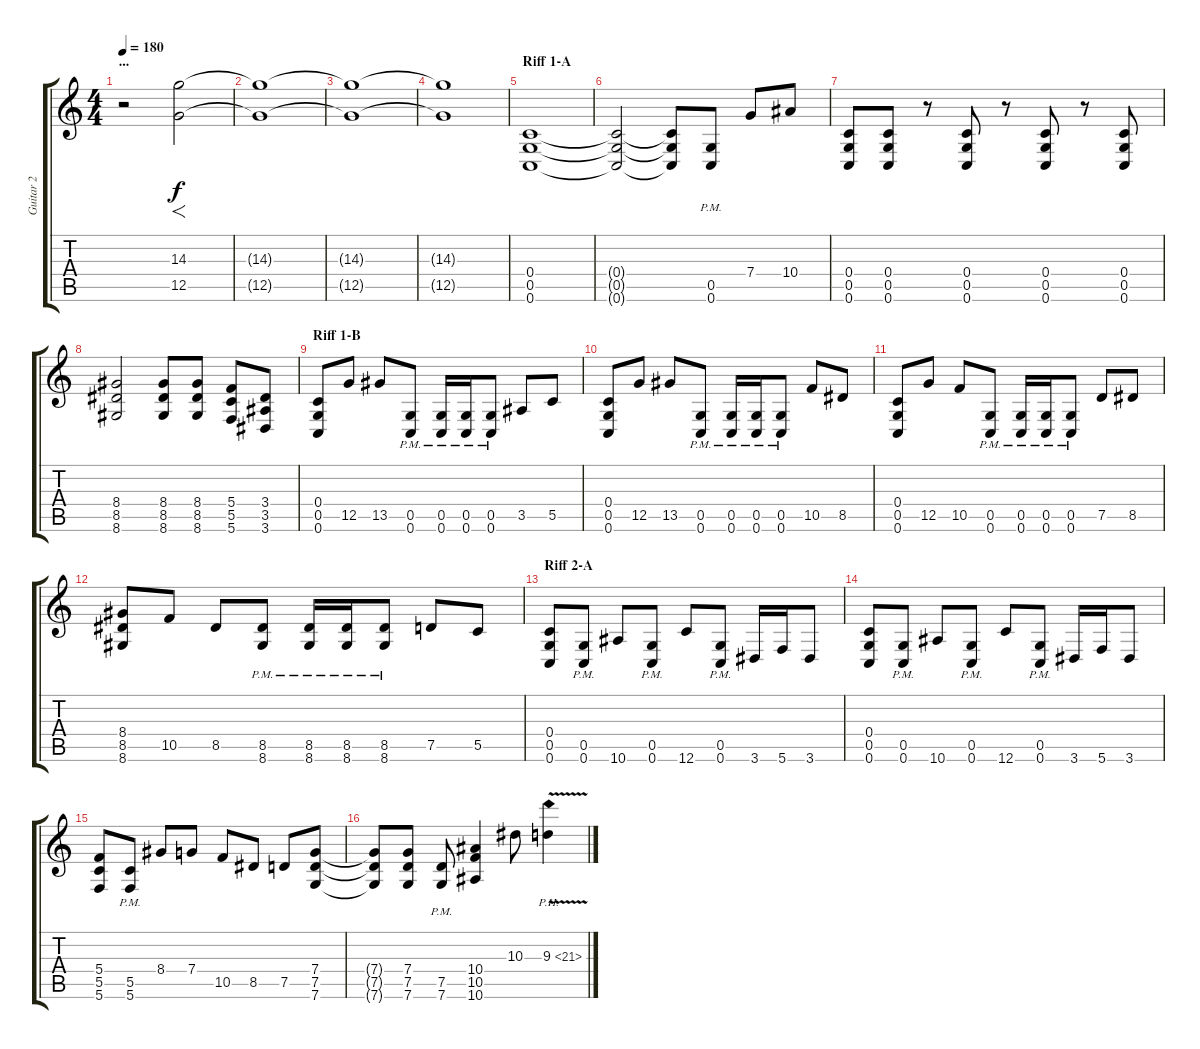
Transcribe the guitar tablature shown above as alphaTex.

\track ("Guitar 2" "Guitar 2") {instrument distortionguitar}
\staff {score tabs}
\tuning (D4 A3 F3 C3 G2 C2) {hide}
\ts (4 4)
\section ("" "...")
\tempo 180
\clef g2
\ks c
r.2{dy f instrument distortionguitar} (14.3 12.5).2{f} |
(14.3{t} 12.5{t}).1 |
(14.3{t} 12.5{t}).1 |
(14.3{t} 12.5{t}).1 |
\section ("" "Riff 1-A")
(0.4 0.5 0.6).1 |
(0.4{t} 0.5{t} 0.6{t}).2 (0.4{t} 0.5{t} 0.6{t}).8 (0.5{pm} 0.6{pm}).8 7.4.8 10.4.8 |
(0.4 0.5 0.6).8 (0.4 0.5 0.6).8 r.8 (0.4 0.5 0.6).8 r.8 (0.4 0.5 0.6).8 r.8 (0.4 0.5 0.6).8 |
(8.4 8.5 8.6).2 (8.4 8.5 8.6).8 (8.4 8.5 8.6).8 (5.4 5.5 5.6).8 (3.4 3.5 3.6).8 |
\section ("" "Riff 1-B")
(0.4 0.5 0.6).8 12.5.8 13.5.8 (0.5{pm} 0.6{pm}).8 (0.5{pm} 0.6{pm}).16 (0.5{pm} 0.6{pm}).16 (0.5{pm} 0.6{pm}).8 3.5.8 5.5.8 |
(0.4 0.5 0.6).8 12.5.8 13.5.8 (0.5{pm} 0.6{pm}).8 (0.5{pm} 0.6{pm}).16 (0.5{pm} 0.6{pm}).16 (0.5{pm} 0.6{pm}).8 10.5.8 8.5.8 |
(0.4 0.5 0.6).8 12.5.8 10.5.8 (0.5{pm} 0.6{pm}).8 (0.5{pm} 0.6{pm}).16 (0.5{pm} 0.6{pm}).16 (0.5{pm} 0.6{pm}).8 7.5.8 8.5.8 |
(8.4 8.5 8.6).8 10.5.8 8.5.8 (8.5{pm} 8.6{pm}).8 (8.5{pm} 8.6{pm}).16 (8.5{pm} 8.6{pm}).16 (8.5{pm} 8.6{pm}).8 7.5.8 5.5.8 |
\section ("" "Riff 2-A")
(0.4 0.5 0.6).8 (0.5{pm} 0.6{pm}).8 10.6.8 (0.5{pm} 0.6{pm}).8 12.6.8 (0.5{pm} 0.6{pm}).8 3.6.16 5.6.16 3.6.8 |
(0.4 0.5 0.6).8 (0.5{pm} 0.6{pm}).8 10.6.8 (0.5{pm} 0.6{pm}).8 12.6.8 (0.5{pm} 0.6{pm}).8 3.6.16 5.6.16 3.6.8 |
(5.4 5.5 5.6).8 (5.5{pm} 5.6{pm}).8 8.4.8 7.4.8 10.5.8 8.5.8 7.5.8 (7.4 7.5 7.6).8 |
(7.4{t} 7.5{t} 7.6{t}).8 (7.4 7.5 7.6).8 (7.5{pm} 7.6{pm}).8 (10.4 10.5 10.6).4 10.3.8 9.3{ph 12 v}.4{instrument guitarharmonics}
